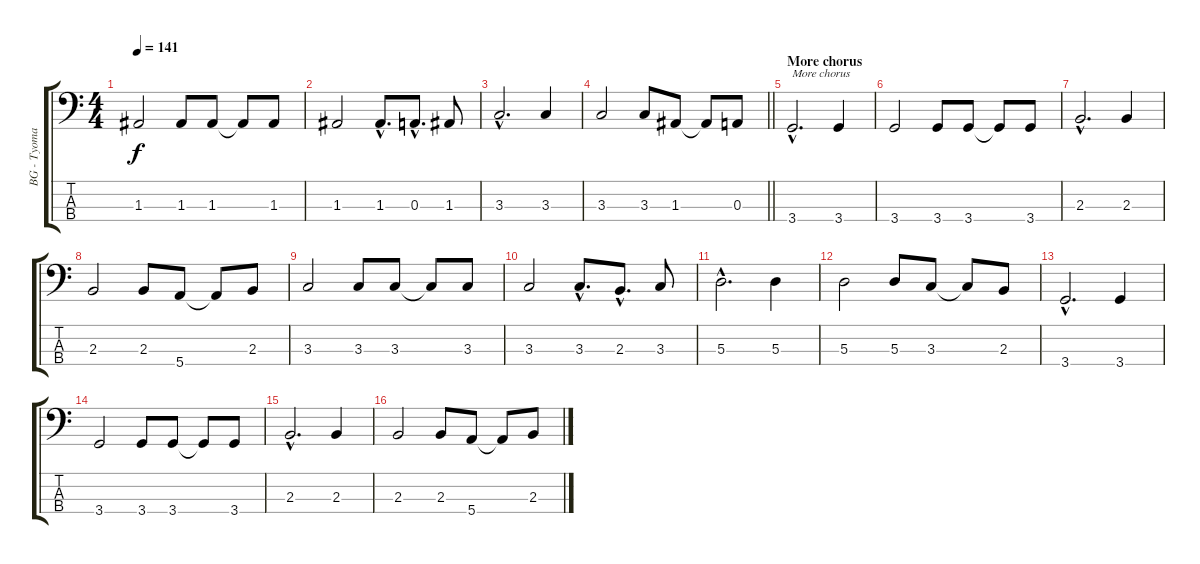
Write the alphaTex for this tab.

\track ("BG - Tyoma" "BG - Tyoma") {instrument electricbassfinger}
\staff {score tabs}
\tuning (G2 D2 A1 E1) {hide}
\ts (4 4)
\tempo 141
\clef f4
\ks c
1.3.2{dy f} 1.3.8 1.3.8 1.3{t}.8 1.3.8 |
1.3.2 1.3{hac}.8{d} 0.3{hac}.8{d} 1.3.8 |
3.3{hac}.2{d} 3.3.4 |
\barLineRight lightlight
3.3.2 3.3.8 1.3.8 1.3{t}.8 0.3.8 |
\section ("" "More chorus")
3.4{hac}.2{d txt "More chorus"} 3.4.4 |
3.4.2 3.4.8 3.4.8 3.4{t}.8 3.4.8 |
2.3{hac}.2{d} 2.3.4 |
2.3.2 2.3.8 5.4.8 5.4{t}.8 2.3.8 |
3.3.2 3.3.8 3.3.8 3.3{t}.8 3.3.8 |
3.3.2 3.3{hac}.8{d} 2.3{hac}.8{d} 3.3.8 |
5.3{hac}.2{d} 5.3.4 |
5.3.2 5.3.8 3.3.8 3.3{t}.8 2.3.8 |
3.4{hac}.2{d} 3.4.4 |
3.4.2 3.4.8 3.4.8 3.4{t}.8 3.4.8 |
2.3{hac}.2{d} 2.3.4 |
2.3.2 2.3.8 5.4.8 5.4{t}.8 2.3.8
